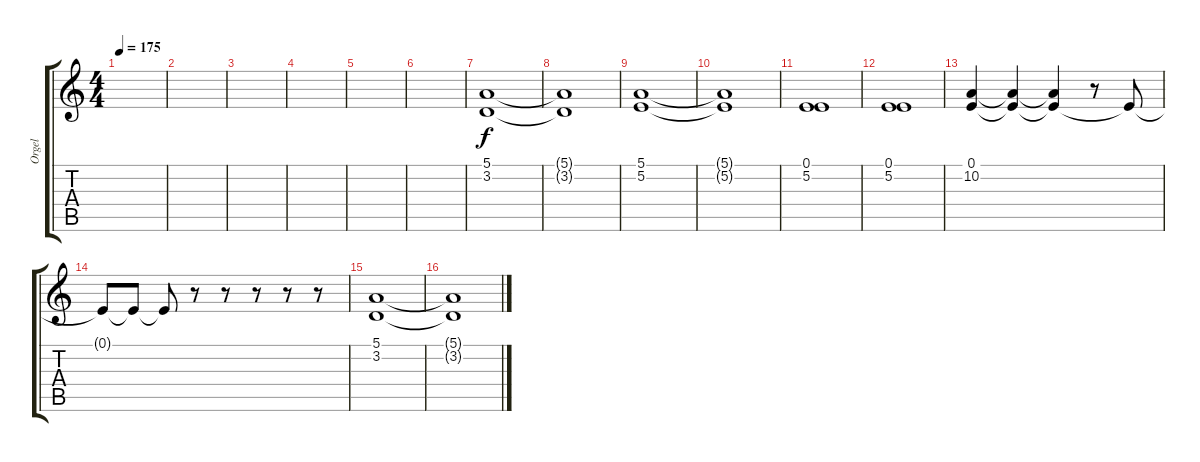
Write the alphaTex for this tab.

\track ("Orgel" "Orgel") {instrument drawbarorgan}
\staff {score tabs}
\tuning (E4 B3 G3 D3 A2 E2) {hide}
\ts (4 4)
\tempo 175
\clef g2
\ks c
|
|
|
|
|
|
(5.1 3.2).1{volume 11} |
(5.1{t} 3.2{t}).1 |
(5.1 5.2).1 |
(5.1{t} 5.2{t}).1 |
(0.1 5.2).1 |
(0.1 5.2).1 |
(0.1 10.2).4 (0.1{t} 10.2{t}).4 (0.1{t} 10.2{t}).4 r.8 0.1{t}.8 |
0.1{t}.8 0.1{t}.8 0.1{t}.8 r.8 r.8 r.8 r.8 r.8 |
(5.1 3.2).1 |
(5.1{t} 3.2{t}).1
